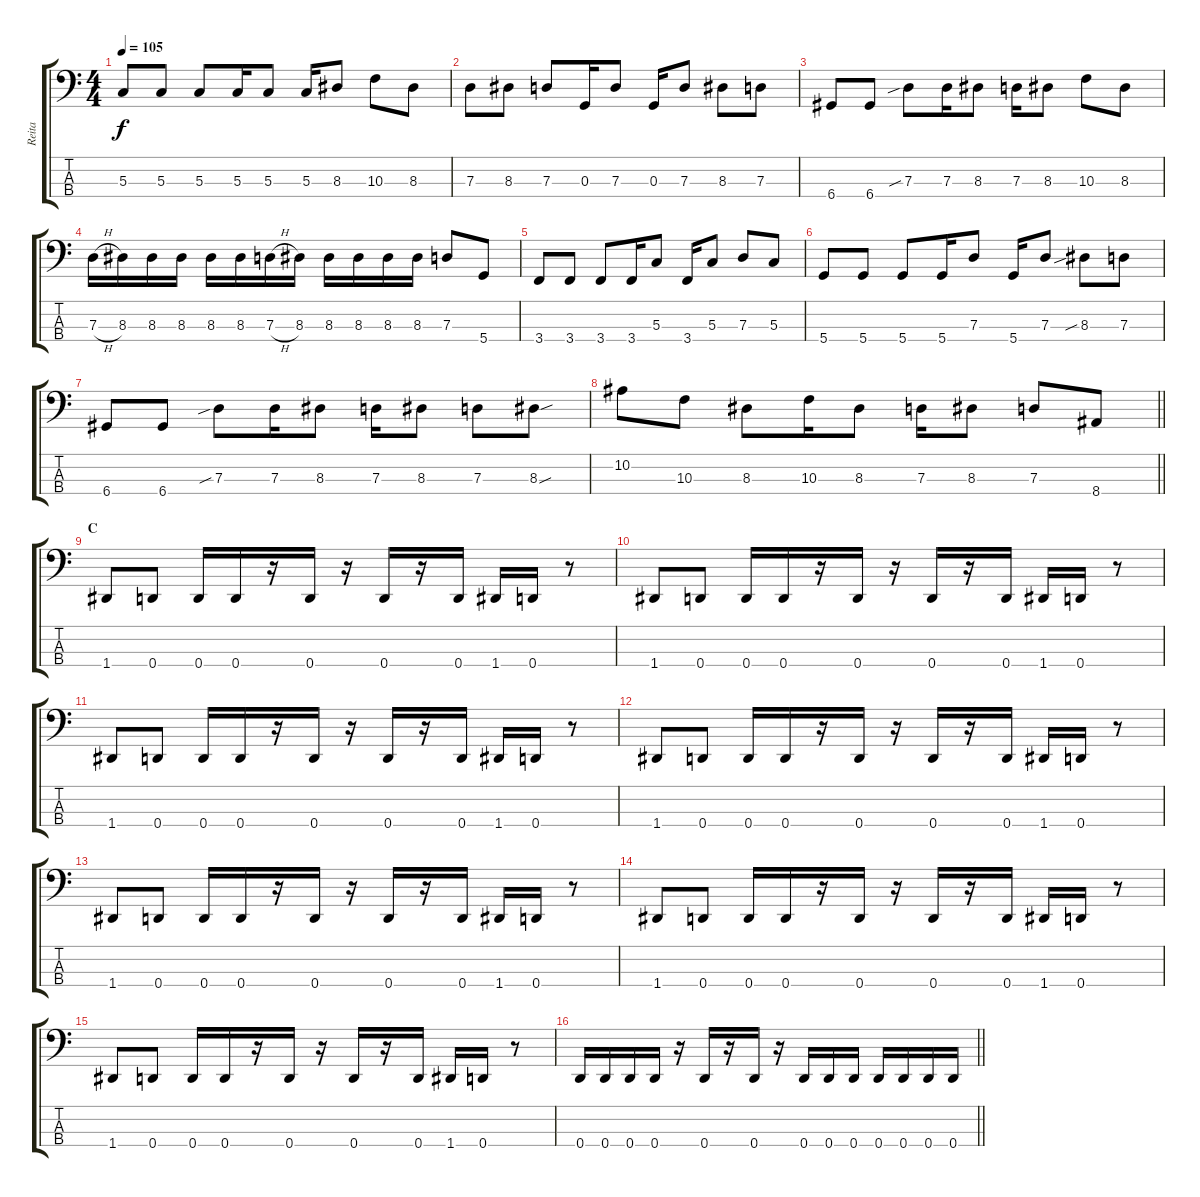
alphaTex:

\track ("Reita" "Reita") {instrument electricbasspick}
\staff {score tabs}
\tuning (F2 C2 G1 D1) {hide}
\ts (4 4)
\tempo 105
\clef f4
\ks c
5.3.8{dy f} 5.3.8 5.3.8 5.3.16 5.3.8 5.3.16 8.3.8 10.3.8 8.3.8 |
7.3.8 8.3.8 7.3.8 0.3.16 7.3.8 0.3.16 7.3.8 8.3.8 7.3.8 |
6.4.8 6.4.8 7.3{sib}.8 7.3.16 8.3.8 7.3.16 8.3.8 10.3.8 8.3.8 |
7.3{h}.16 8.3.16 8.3.16 8.3.16 8.3.16 8.3.16 7.3{h}.16 8.3.16 8.3.16 8.3.16 8.3.16 8.3.16 7.3.8 5.4.8 |
3.4.8 3.4.8 3.4.8 3.4.16 5.3.8 3.4.16 5.3.8 7.3.8 5.3.8 |
5.4.8 5.4.8 5.4.8 5.4.16 7.3.8 5.4.16 7.3.8 8.3{sib}.8 7.3.8 |
6.4.8 6.4.8 7.3{sib}.8 7.3.16 8.3.8 7.3.16 8.3.8 7.3.8 8.3{sou}.8 |
\barLineRight lightlight
10.2.8 10.3.8 8.3.8 10.3.16 8.3.8 7.3.16 8.3.8 7.3.8 8.4.8 |
\section ("" "C")
1.4.8 0.4.8 0.4.16 0.4.16 r.16 0.4.16 r.16 0.4.16 r.16 0.4.16 1.4.16 0.4.16 r.8 |
1.4.8 0.4.8 0.4.16 0.4.16 r.16 0.4.16 r.16 0.4.16 r.16 0.4.16 1.4.16 0.4.16 r.8 |
1.4.8 0.4.8 0.4.16 0.4.16 r.16 0.4.16 r.16 0.4.16 r.16 0.4.16 1.4.16 0.4.16 r.8 |
1.4.8 0.4.8 0.4.16 0.4.16 r.16 0.4.16 r.16 0.4.16 r.16 0.4.16 1.4.16 0.4.16 r.8 |
1.4.8 0.4.8 0.4.16 0.4.16 r.16 0.4.16 r.16 0.4.16 r.16 0.4.16 1.4.16 0.4.16 r.8 |
1.4.8 0.4.8 0.4.16 0.4.16 r.16 0.4.16 r.16 0.4.16 r.16 0.4.16 1.4.16 0.4.16 r.8 |
1.4.8 0.4.8 0.4.16 0.4.16 r.16 0.4.16 r.16 0.4.16 r.16 0.4.16 1.4.16 0.4.16 r.8 |
\barLineRight lightlight
0.4.16 0.4.16 0.4.16 0.4.16 r.16 0.4.16 r.16 0.4.16 r.16 0.4.16 0.4.16 0.4.16 0.4.16 0.4.16 0.4.16 0.4.16
